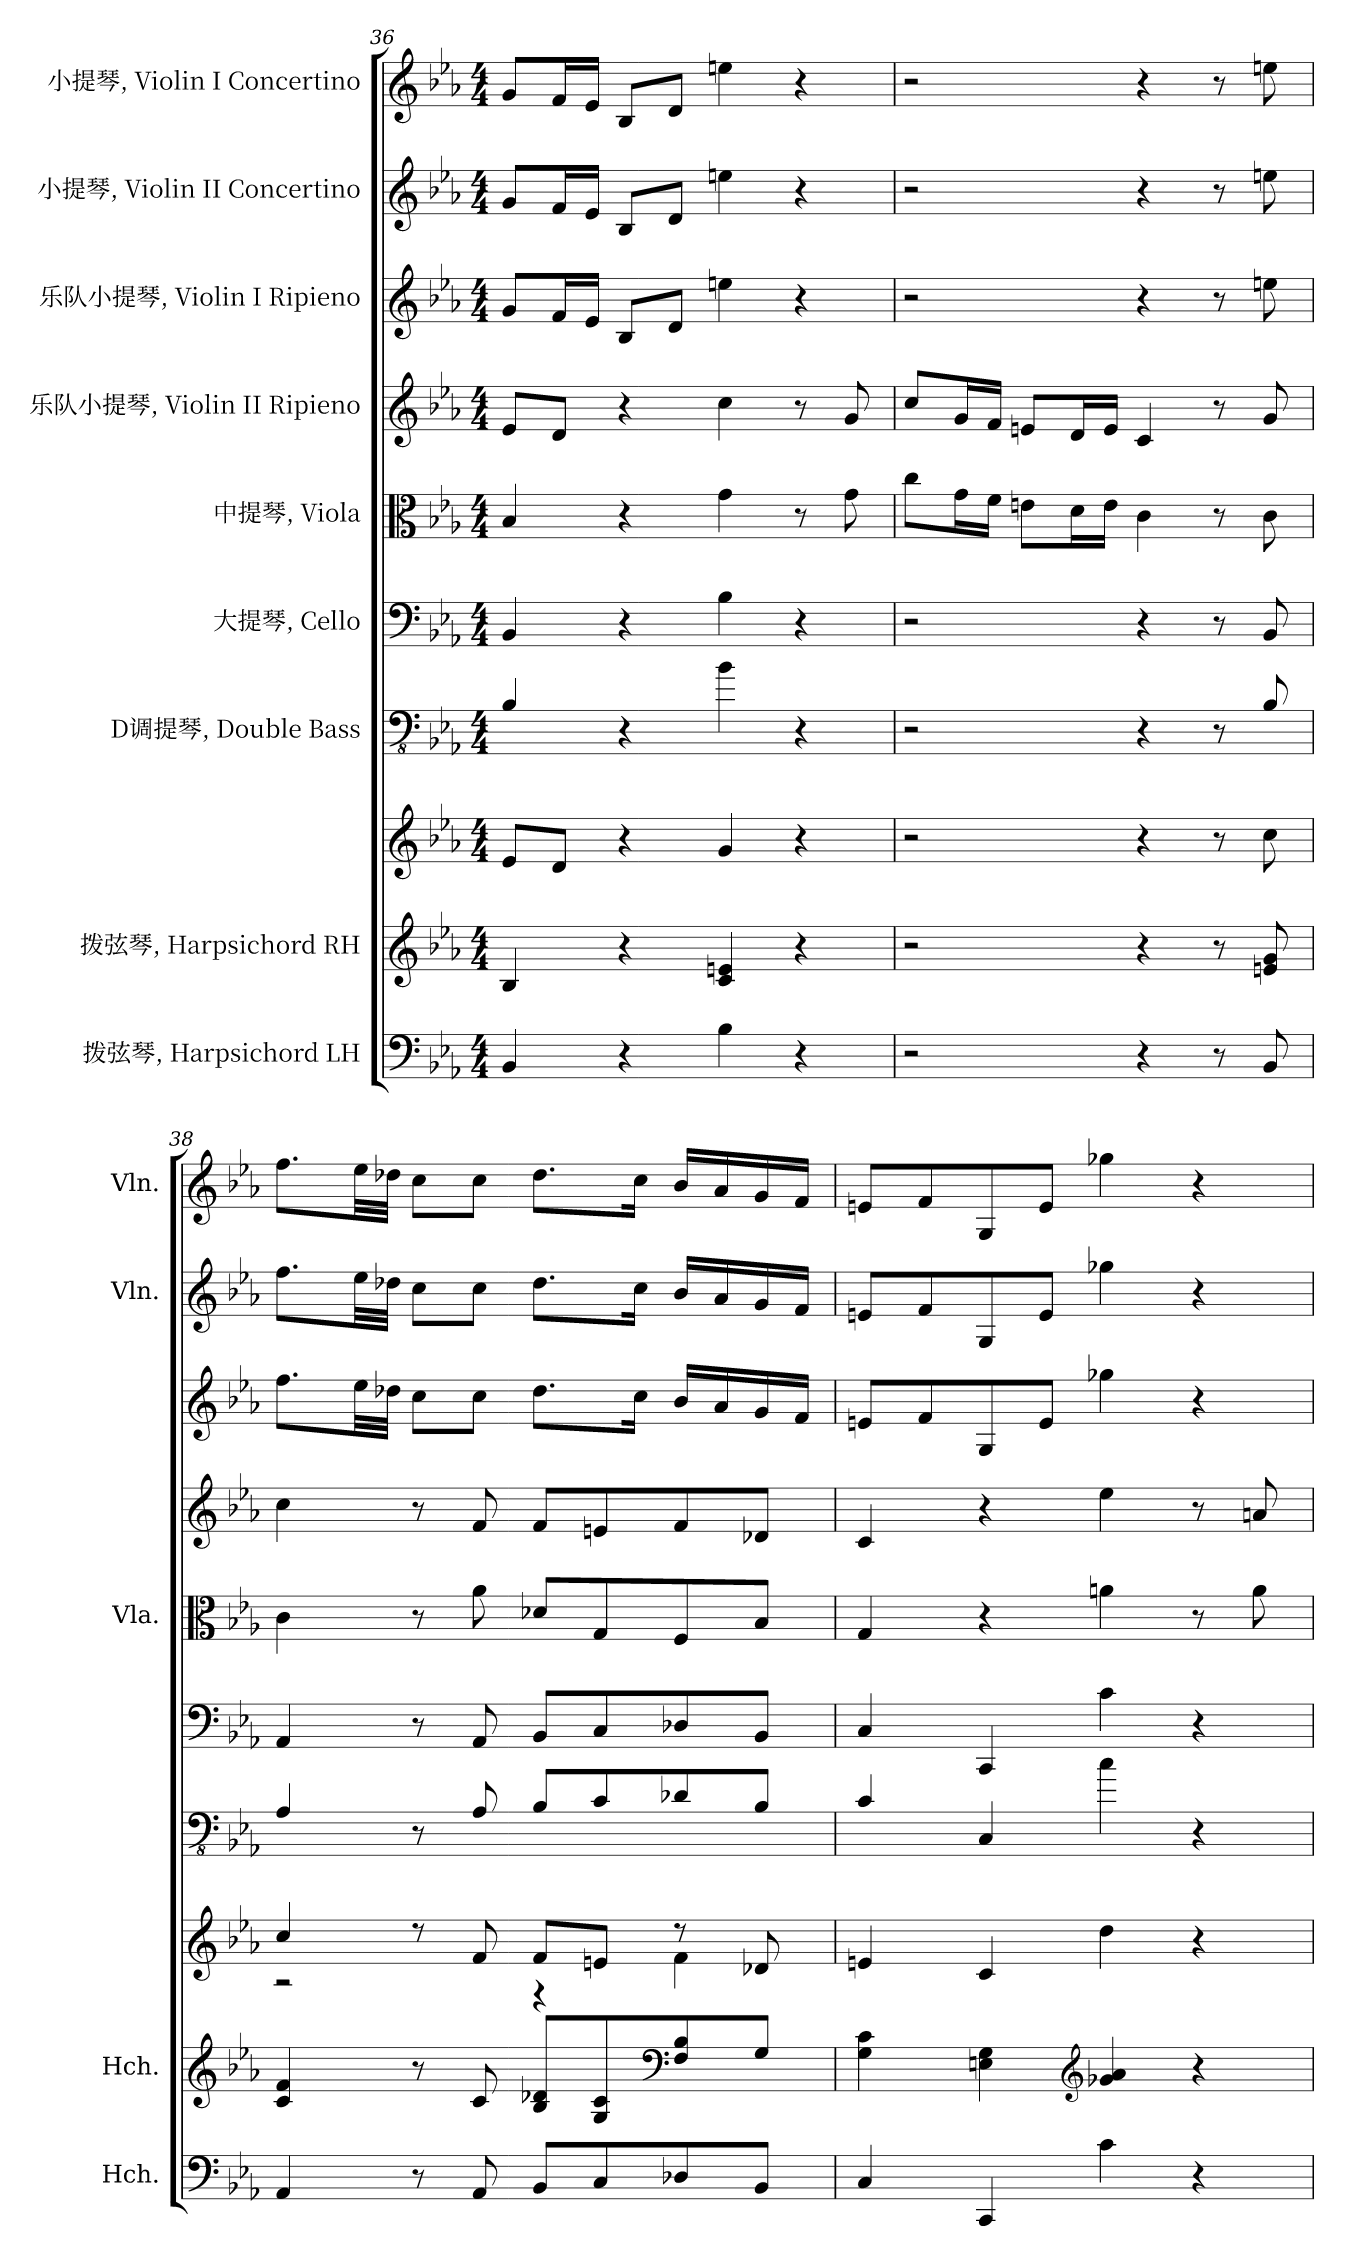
**kern	**kern	**kern	**kern	**kern	**kern	**kern	**kern	**kern	**kern
*part9	*part8	*part8	*part7	*part6	*part5	*part4	*part3	*part2	*part1
*staff10	*staff9	*staff8	*staff7	*staff6	*staff5	*staff4	*staff3	*staff2	*staff1
*I"拨弦琴, Harpsichord LH	*I"拨弦琴, Harpsichord RH	*	*I"D调提琴, Double Bass	*I"大提琴, Cello	*I"中提琴, Viola	*I"乐队小提琴, Violin II Ripieno	*I"乐队小提琴, Violin I Ripieno	*I"小提琴, Violin II Concertino	*I"小提琴, Violin I Concertino
*I'Hch.	*I'Hch.	*	*	*	*I'Vla.	*	*	*I'Vln.	*I'Vln.
*clefF4	*clefG2	*clefG2	*clefFv4	*clefF4	*clefC3	*clefG2	*clefG2	*clefG2	*clefG2
*	*	*	*ITrd7c12	*	*	*	*	*	*
*k[b-e-a-]	*k[b-e-a-]	*k[b-e-a-]	*k[b-e-a-]	*k[b-e-a-]	*k[b-e-a-]	*k[b-e-a-]	*k[b-e-a-]	*k[b-e-a-]	*k[b-e-a-]
*M4/4	*M4/4	*M4/4	*M4/4	*M4/4	*M4/4	*M4/4	*M4/4	*M4/4	*M4/4
=36	=36	=36	=36	=36	=36	=36	=36	=36	=36
4BB-/	4B-/	8e-/L	4BBB-/	4BB-/	4B-/	8e-/L	8g/L	8g/L	8g/L
.	.	8d/J	.	.	.	8d/J	16f/L	16f/L	16f/L
.	.	.	.	.	.	.	16e-/JJ	16e-/JJ	16e-/JJ
4r	4r	4r	4r	4r	4r	4r	8B-/L	8B-/L	8B-/L
.	.	.	.	.	.	.	8d/J	8d/J	8d/J
4B-\	4c/ 4en/	4g/	4BB-\	4B-\	4g\	4cc\	4een\	4een\	4een\
4r	4r	4r	4r	4r	8r	8r	4r	4r	4r
.	.	.	.	.	8g\	8g/	.	.	.
!!LO:PB:g=z
=37	=37	=37	=37	=37	=37	=37	=37	=37	=37
2r	2r	2r	2r	2r	8cc\L	8cc/L	2r	2r	2r
.	.	.	.	.	16g\L	16g/L	.	.	.
.	.	.	.	.	16f\JJ	16f/JJ	.	.	.
.	.	.	.	.	8en\L	8en/L	.	.	.
.	.	.	.	.	16d\L	16d/L	.	.	.
.	.	.	.	.	16e\JJ	16e/JJ	.	.	.
4r	4r	4r	4r	4r	4c\	4c/	4r	4r	4r
8r	8r	8r	8r	8r	8r	8r	8r	8r	8r
8BB-/	8en/ 8g/	8cc\	8BBB-/	8BB-/	8c\	8g/	8een\	8een\	8een\
=38	=38	=38	=38	=38	=38	=38	=38	=38	=38
*	*	*^	*	*	*	*	*	*	*
4AA-/	4c/ 4f/	4cc/	2r	4AAA-/	4AA-/	4c\	4cc\	8.ff\L	8.ff\L	8.ff\L
.	.	.	.	.	.	.	.	32ee-\LL	32ee-\LL	32ee-\LL
.	.	.	.	.	.	.	.	32dd-X\JJJ	32dd-X\JJJ	32dd-X\JJJ
8r	8r	8r	.	8r	8r	8r	8r	8cc\L	8cc\L	8cc\L
8AA-/	8c/	8f/	.	8AAA-/	8AA-/	8a-\	8f/	8cc\J	8cc\J	8cc\J
8BB-/L	8B-/ 8d-X/L	8f/L	4r	8BBB-/L	8BB-/L	8d-X/L	8f/L	8.dd-\L	8.dd-\L	8.dd-\L
8C/	8G/ 8c/	8en/J	.	8CC/	8C/	8G/	8en/	.	.	.
.	.	.	.	.	.	.	.	16cc\Jk	16cc\Jk	16cc\Jk
*	*clefF4	*	*	*	*	*	*	*	*	*
8D-X/	8F/ 8B-/	8r	4f\	8DD-X/	8D-X/	8F/	8f/	16b-/LL	16b-/LL	16b-/LL
.	.	.	.	.	.	.	.	16a-/	16a-/	16a-/
8BB-/J	8G/J	8d-X/	.	8BBB-/J	8BB-/J	8B-/J	8d-X/J	16g/	16g/	16g/
.	.	.	.	.	.	.	.	16f/JJ	16f/JJ	16f/JJ
*	*	*v	*v	*	*	*	*	*	*	*
=39	=39	=39	=39	=39	=39	=39	=39	=39	=39
4C/	4G\ 4c\	4en/	4CC/	4C/	4G/	4c/	8en/L	8en/L	8en/L
.	.	.	.	.	.	.	8f/	8f/	8f/
4CC/	4En\ 4G\	4c/	4CCC/	4CC/	4r	4r	8G/	8G/	8G/
.	.	.	.	.	.	.	8e/J	8e/J	8e/J
*	*clefG2	*	*	*	*	*	*	*	*
4c\	4g-X/ 4a-/	4dd\	4C\	4c\	4an\	4ee-\	4gg-X\	4gg-X\	4gg-X\
4r	4r	4r	4r	4r	8r	8r	4r	4r	4r
.	.	.	.	.	8a\	8an/	.	.	.
=	=	=	=	=	=	=	=	=	=
*-	*-	*-	*-	*-	*-	*-	*-	*-	*-
